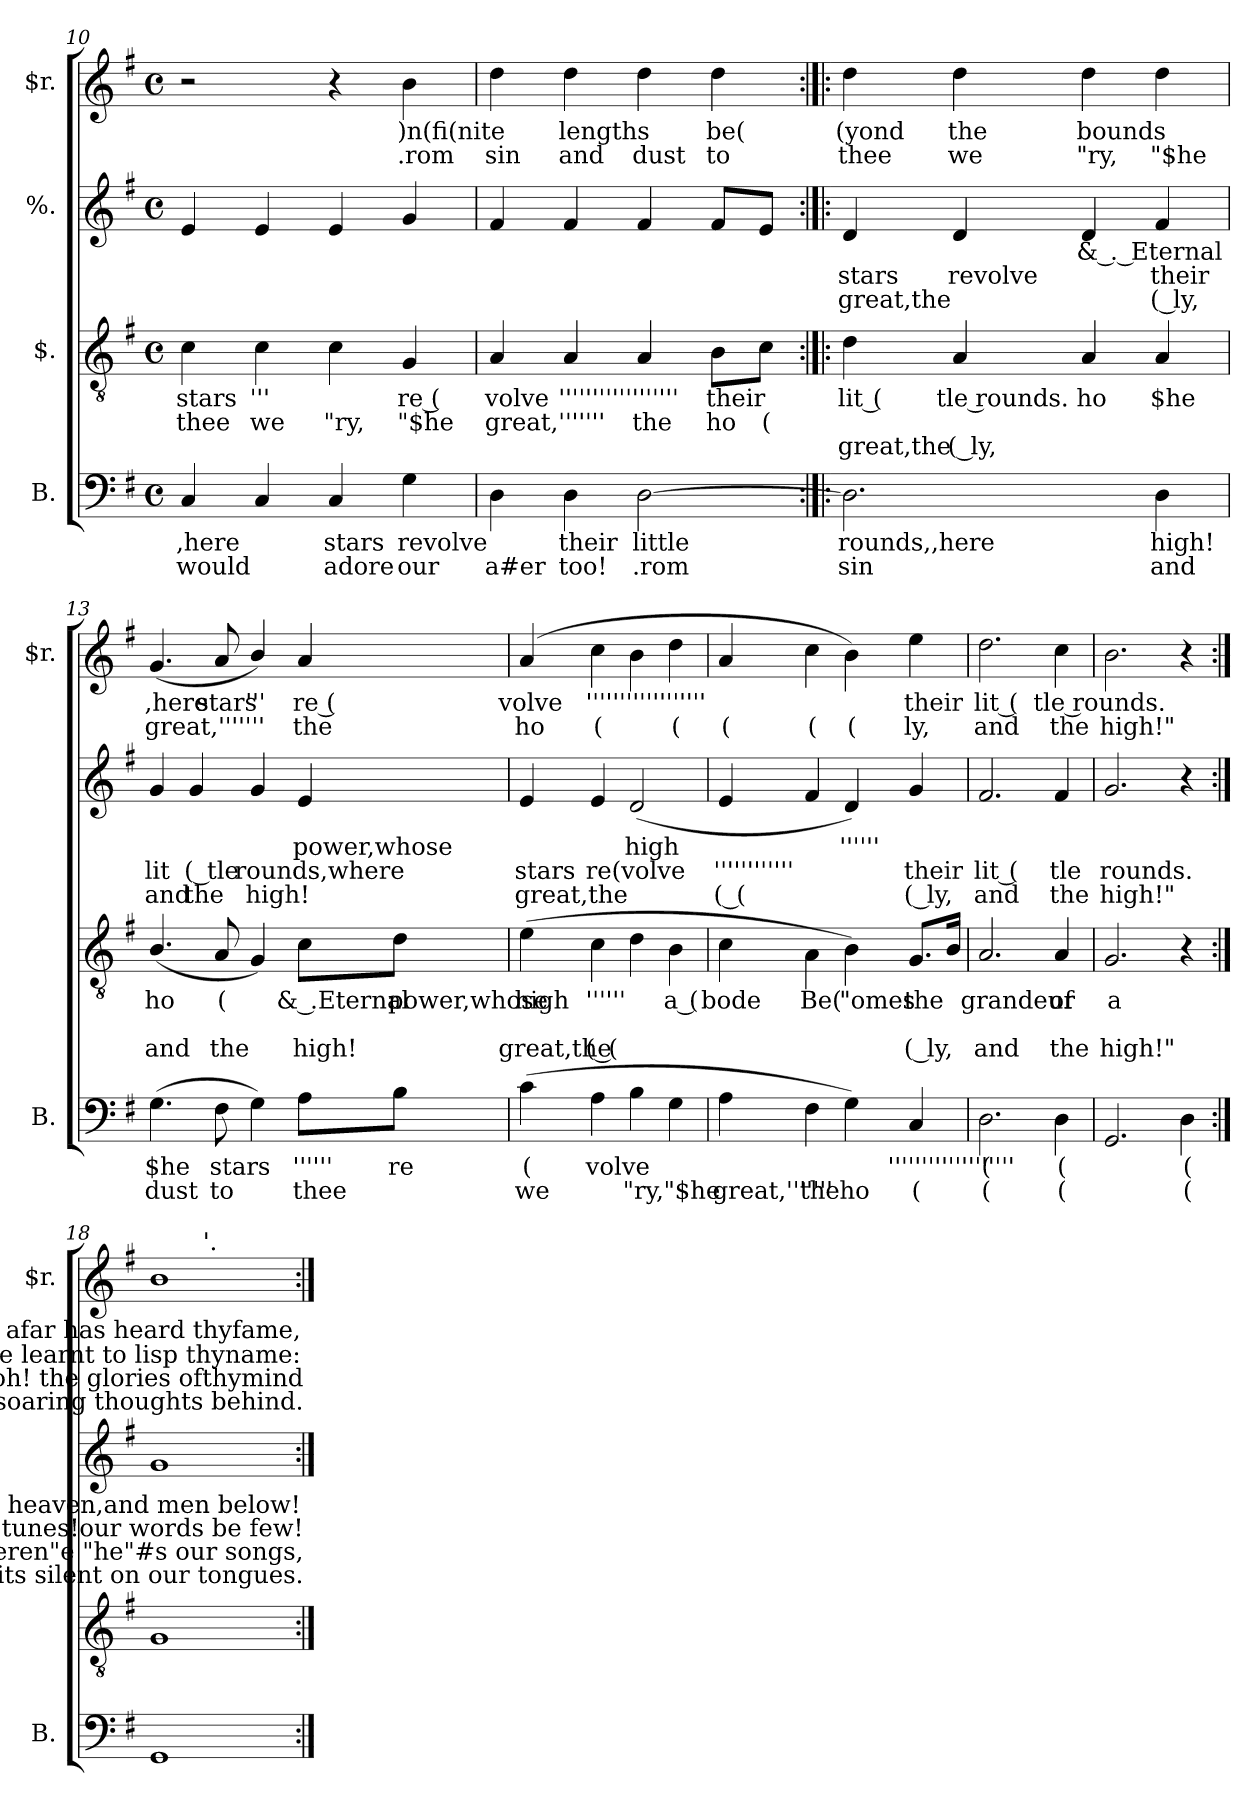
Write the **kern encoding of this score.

**kern	**text	**text	**kern	**text	**text	**text	**kern	**text	**text	**text	**kern	**text	**text
*part4	*part4	*part4	*part3	*part3	*part3	*part3	*part2	*part2	*part2	*part2	*part1	*part1	*part1
*staff4	*staff4	*staff4	*staff3	*staff3	*staff3	*staff3	*staff2	*staff2	*staff2	*staff2	*staff1	*staff1	*staff1
*I"B.	*	*	*I"$.	*	*	*	*I"%.	*	*	*	*I"$r.	*	*
*I'B.	*	*	*	*	*	*	*	*	*	*	*I'$r.	*	*
*clefF4	*	*	*clefGv2	*	*	*	*clefG2	*	*	*	*clefG2	*	*
*k[f#]	*	*	*k[f#]	*	*	*	*k[f#]	*	*	*	*k[f#]	*	*
*G:	*	*	*G:	*	*	*	*G:	*	*	*	*G:	*	*
*M4/4	*	*	*M4/4	*	*	*	*M4/4	*	*	*	*M4/4	*	*
*met(c)	*	*	*met(c)	*	*	*	*met(c)	*	*	*	*met(c)	*	*
=10	=10	=10	=10	=10	=10	=10	=10	=10	=10	=10	=10	=10	=10
!LO:N:head=solid	!LO:LY:b	!LO:LY:b	!LO:N:head=solid	!LO:LY:b:rj	!LO:LY:b:rj	!	!LO:N:head=solid	!	!	!	!	!	!
4C/	,here	would	4c\	stars	thee	.	4e/	.	.	.	2r	.	.
!LO:N:head=solid	!	!	!LO:N:head=solid	!LO:LY:b	!LO:LY:b	!	!LO:N:head=solid	!	!	!	!	!	!
4C/	.	.	4c\	'''	we	.	4e/	.	.	.	.	.	.
!LO:N:head=solid	!LO:LY:b	!LO:LY:b	!LO:N:head=solid	!	!LO:LY:b:rj	!	!LO:N:head=solid	!	!	!	!	!	!
4C/	stars	adore	4c\	.	"ry,	.	4e/	.	.	.	4r	.	.
!LO:N:head=solid	!LO:LY:b	!LO:LY:b	!LO:N:head=solid	!LO:LY:b	!LO:LY:b	!	!LO:N:head=solid	!	!	!	!LO:N:head=solid	!LO:LY:b	!LO:LY:b
4G\	revolve	our	4G/	re (	"$he	.	4g/	.	.	.	4b\	)n(fi(nite	.rom
=11	=11	=11	=11	=11	=11	=11	=11	=11	=11	=11	=11	=11	=11
!	!	!LO:LY:b	!	!LO:LY:b	!LO:LY:b	!	!LO:N:head=solid	!	!	!	!	!	!LO:LY:b
4D\	.	a#er	4A/	volve	great,'''''''	.	4f#/	.	.	.	4dd\	.	sin
!	!LO:LY:b	!LO:LY:b	!	!LO:LY:b	!	!	!LO:N:head=solid	!	!	!	!	!LO:LY:b	!LO:LY:b
4D\	their	too!	4A/	''''''''''''''''''	.	.	4f#/	.	.	.	4dd\	lengths	and
!	!LO:LY:b	!LO:LY:b	!	!	!LO:LY:b	!	!LO:N:head=solid	!	!	!	!	!	!LO:LY:b
[<2D\	little	.rom	4A/	.	the	.	4f#/	.	.	.	4dd\	.	dust
!	!	!	!LO:N:head=solid	!LO:LY:b	!LO:LY:b	!	!LO:N:head=solid	!	!	!	!	!LO:LY:b	!LO:LY:b
.	.	.	8B\L	their	ho	.	8f#/L	.	.	.	4dd\	be(	to
!	!	!	!LO:N:head=solid	!	!LO:LY:b:rj	!	!LO:N:head=solid	!	!	!	!	!	!
.	.	.	8c\J	.	(	.	8e/J	.	.	.	.	.	.
!!LO:LB:g=z
=12:|!|:	=12:|!|:	=12:|!|:	=12:|!|:	=12:|!|:	=12:|!|:	=12:|!|:	=12:|!|:	=12:|!|:	=12:|!|:	=12:|!|:	=12:|!|:	=12:|!|:	=12:|!|:
!	!LO:LY:b	!LO:LY:b	!	!LO:LY:b	!	!LO:LY:b	!	!	!LO:LY:b	!LO:LY:b	!	!LO:LY:b	!LO:LY:b
2.D\]	rounds,,here	sin	4d\	lit (	.	great,the	4d/	.	stars	great,the	4dd\	(yond	thee
!	!	!	!	!LO:LY:b	!	!LO:LY:b	!	!	!LO:LY:b	!	!	!LO:LY:b	!LO:LY:b
.	.	.	4A/	tle rounds.	.	( ly,	4d/	.	revolve	.	4dd\	the	we
!	!	!	!	!LO:LY:b	!	!	!	!LO:LY:b	!	!	!	!LO:LY:b	!LO:LY:b
.	.	.	4A/	ho	.	.	4d/	& . Eternal	.	.	4dd\	bounds	"ry,
!	!LO:LY:b	!LO:LY:b	!	!LO:LY:b	!	!	!LO:N:head=solid	!	!LO:LY:b	!LO:LY:b	!	!	!LO:LY:b
4D\	high!	and	4A/	$he	.	.	4f#/	.	their	( ly,	4dd\	.	"$he
=13	=13	=13	=13	=13	=13	=13	=13	=13	=13	=13	=13	=13	=13
!LO:N:head=solid	!LO:LY:b	!LO:LY:b	!LO:N:head=solid	!LO:LY:b	!	!LO:LY:b	!LO:N:head=solid	!	!LO:LY:b	!LO:LY:b	!LO:N:head=solid	!LO:LY:b	!LO:LY:b
(>4.G\	$he	dust	(<4.B/	ho	.	and	4g/	.	lit	and	(<4.g/	,here	great,'''''''
!	!	!	!	!	!	!	!LO:N:head=solid	!	!LO:LY:b:rj	!LO:LY:b:rj	!	!	!
.	.	.	.	.	.	.	4g/	.	( tle	the	.	.	.
!LO:N:head=solid	!LO:LY:b	!LO:LY:b	!	!LO:LY:b	!	!LO:LY:b	!	!	!	!	!	!LO:LY:b:rj	!
8F#\	stars	to	8A/	(	.	the	.	.	.	.	8a/	stars	.
!LO:N:head=solid	!	!	!LO:N:head=solid	!	!	!	!LO:N:head=solid	!	!LO:LY:b	!LO:LY:b	!LO:N:head=solid	!LO:LY:b	!
4G\)	.	.	4G/)	.	.	.	4g/	.	rounds,where	high!	4b/)	'''	.
!	!LO:LY:b	!LO:LY:b	!LO:N:head=solid	!LO:LY:b:rj	!	!LO:LY:b:rj	!LO:N:head=solid	!LO:LY:b	!	!	!	!LO:LY:b:rj	!LO:LY:b:rj
8A\L	''''''	thee	8c\L	& .Eternal	.	high!	4e/	power,whose	.	.	4a/	re (	the
!LO:N:head=solid	!LO:LY:b	!	!	!LO:LY:b	!	!	!	!	!	!	!	!	!
8B\J	re	.	8d\J	power,whose	.	.	.	.	.	.	.	.	.
=14	=14	=14	=14	=14	=14	=14	=14	=14	=14	=14	=14	=14	=14
!LO:N:head=solid	!LO:LY:b	!LO:LY:b	!LO:N:head=solid	!LO:LY:b	!	!LO:LY:b	!LO:N:head=solid	!	!LO:LY:b	!LO:LY:b	!	!LO:LY:b	!LO:LY:b
(>4c\	(	we	(>4e\	high	.	great,the	4e/	.	stars	great,the	(4a/	volve	ho
!	!LO:LY:b	!	!LO:N:head=solid	!LO:LY:b	!	!LO:LY:b	!LO:N:head=solid	!	!LO:LY:b	!	!LO:N:head=solid	!LO:LY:b	!LO:LY:b
4A\	volve	.	4c\	''''''	.	( (	4e/	.	re(volve	.	4cc\	''''''''''''''''''	(
!LO:N:head=solid	!	!LO:LY:b:rj	!	!	!	!	!	!LO:LY:b	!	!	!LO:N:head=solid	!	!
4B\	.	"ry,	4d\	.	.	.	(<2d/	high	.	.	4b\	.	.
!LO:N:head=solid	!	!LO:LY:b:rj	!LO:N:head=solid	!LO:LY:b:rj	!	!	!	!	!	!	!	!	!LO:LY:b:rj
4G\	.	"$he	4B\	a (	.	.	.	.	.	.	4dd\	.	(
=15	=15	=15	=15	=15	=15	=15	=15	=15	=15	=15	=15	=15	=15
!	!	!LO:LY:b:rj	!LO:N:head=solid	!LO:LY:b:rj	!	!	!LO:N:head=solid	!	!LO:LY:b	!LO:LY:b	!	!	!LO:LY:b:rj
4A\	.	great,'''''''	4c\	bode	.	.	4e/	.	''''''''''''	( (	4a</	.	(
!LO:N:head=solid	!	!LO:LY:b:rj	!	!LO:LY:b:rj	!	!	!LO:N:head=solid	!	!	!	!LO:N:head=solid	!	!LO:LY:b:rj
4F#\	.	the	4A\	Be(	.	.	4f#/	.	.	.	4cc\	.	(
!LO:N:head=solid	!	!LO:LY:b:rj	!LO:N:head=solid	!LO:LY:b:rj	!	!	!	!LO:LY:b:rj	!	!	!LO:N:head=solid	!	!LO:LY:b:rj
4G\)	.	ho	4B\)	"omes	.	.	4d/)	''''''	.	.	4b\)	.	(
!LO:N:head=solid	!LO:LY:b	!LO:LY:b	!LO:N:head=solid	!LO:LY:b	!	!LO:LY:b	!LO:N:head=solid	!	!LO:LY:b	!LO:LY:b	!LO:N:head=solid	!LO:LY:b	!LO:LY:b
4C/	'''''''''''''''''''	(	8.G/L	the	.	( ly,	4g/	.	their	( ly,	4ee\	their	ly,
!	!	!	!LO:N:head=solid	!	!	!	!	!	!	!	!	!	!
.	.	.	16B/Jk	.	.	.	.	.	.	.	.	.	.
=16	=16	=16	=16	=16	=16	=16	=16	=16	=16	=16	=16	=16	=16
!	!LO:LY:b:rj	!LO:LY:b:rj	!	!LO:LY:b:rj	!	!LO:LY:b:rj	!LO:N:head=open	!	!LO:LY:b:rj	!LO:LY:b:rj	!	!LO:LY:b:rj	!LO:LY:b:rj
2.D\	(	(	2.A/	grandeur	.	and	2.f#/	.	lit (	and	2.dd\	lit (	and
!	!LO:LY:b:rj	!LO:LY:b:rj	!	!LO:LY:b	!	!LO:LY:b	!LO:N:head=solid	!	!LO:LY:b	!LO:LY:b	!LO:N:head=solid	!LO:LY:b:rj	!LO:LY:b:rj
4D\	(	(	4A/	of	.	the	4f#/	.	tle	the	4cc\	tle rounds.	the
=17	=17	=17	=17	=17	=17	=17	=17	=17	=17	=17	=17	=17	=17
!	!	!	!	!LO:LY:b	!	!LO:LY:b	!	!	!LO:LY:b	!LO:LY:b	!LO:N:head=open	!	!LO:LY:b
2.GG/	.	.	2.G/	a	.	high!"	2.g/	.	rounds.	high!"	2.b\	.	high!"
!	!LO:LY:b	!LO:LY:b	!	!	!	!	!	!	!	!	!	!	!
4D\	(	(	4r	.	.	.	4r	.	.	.	4r	.	.
=18:|!	=18:|!	=18:|!	=18:|!	=18:|!	=18:|!	=18:|!	=18:|!	=18:|!	=18:|!	=18:|!	=18:|!	=18:|!	=18:|!
!	!	!	!	!	!	!	!	!	!	!	!LO:N:head=open	!	!
*	*	*	*	*	*	*	*	*	*	*	*^	*	*
1GG	.	.	1G	.	.	.	1g	.	.	.	1b	4ryy	.	.
.	.	.	.	.	.	.	.	.	.	.	.	32ryy	.	.
!	!	!	!	!	!	!	!	!	!	!	!	!LO:TX:a:t='.	!	!
.	.	.	.	.	.	.	.	.	.	.	.	2ryy	.	.
.	.	.	.	.	.	.	.	.	.	.	.	8..ryy	.	.
!	!	!	!	!	!	!	!LO:TX:a:t=And worms have learnt to lisp thyname&colon;\nBut,oh! the glories ofthymind\nLeave all our soaring thoughts behind.	!	!	!	!	!	!	!
!	!	!	!	!	!	!	!LO:TX:a:t=3.Earth from afar has heard thyfame,	!	!	!	!	!	!	!
!	!	!	!LO:TX:a:t=4. od is in heaven,and men below!\nBe short,our tunes!our words be few!\nA sa"red reveren"e "he"#s our songs,\nAnd praise sits silent on our tongues.	!	!	!	!	!	!	!	!	!	!	!
*	*	*	*	*	*	*	*	*	*	*	*v	*v	*	*
=:|!	=:|!	=:|!	=:|!	=:|!	=:|!	=:|!	=:|!	=:|!	=:|!	=:|!	=:|!	=:|!	=:|!
*-	*-	*-	*-	*-	*-	*-	*-	*-	*-	*-	*-	*-	*-
